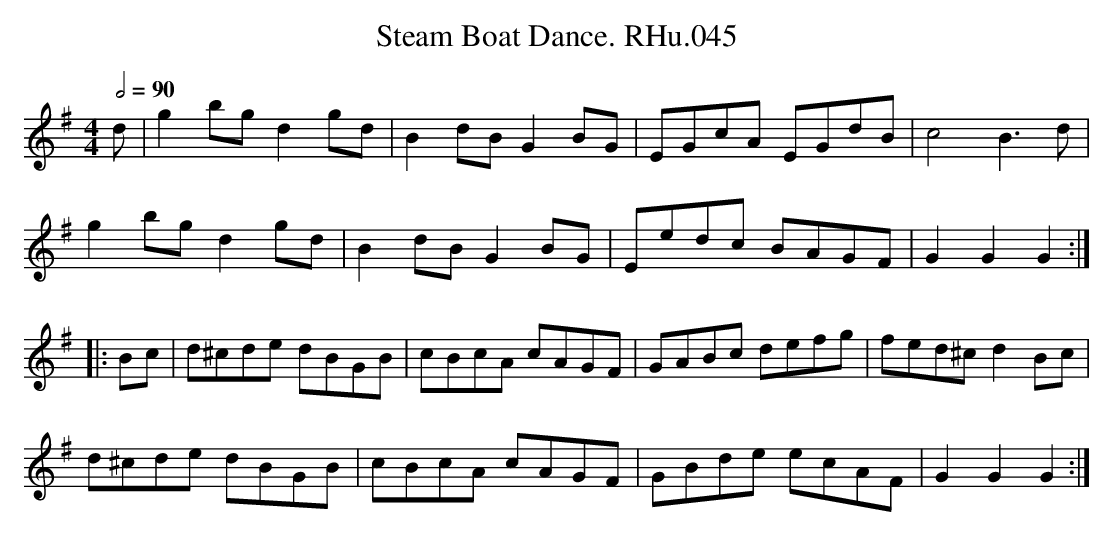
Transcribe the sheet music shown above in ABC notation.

X:1
T:Steam Boat Dance. RHu.045
M:4/4
L:1/8
Q:1/2=90
K:G
d|g2bg d2gd|B2dB G2BG|EGcA EGdB|c4 B3d|
g2bg d2gd|B2dB G2BG|Eedc BAGF|G2G2G2:|
|:Bc|d^cde dBGB|cBcA cAGF|GABc defg|fed^c d2Bc|
d^cde dBGB|cBcA cAGF|GBde ecAF|G2G2G2:|
